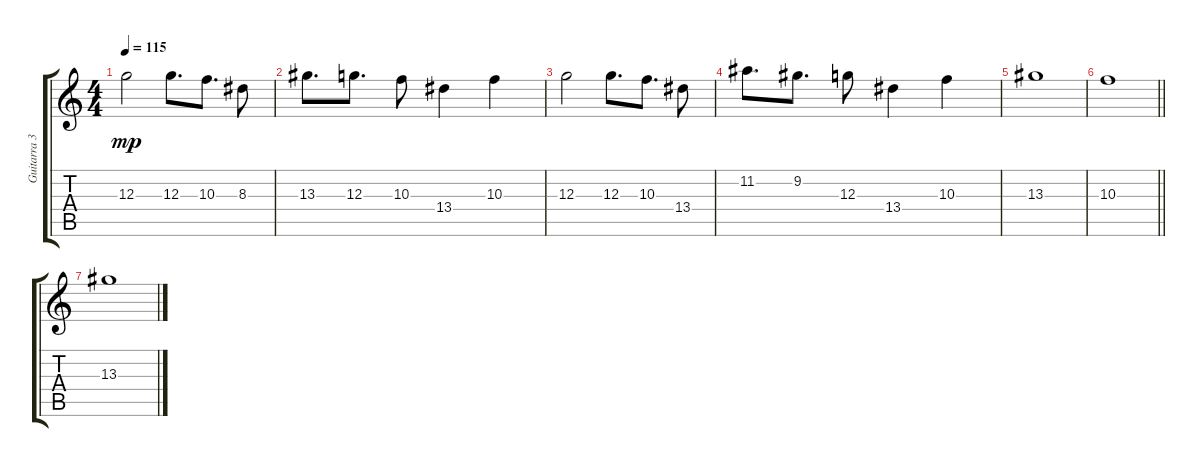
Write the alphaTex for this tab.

\track ("Guitarra 3" "Guitarra 3") {instrument distortionguitar}
\staff {score tabs}
\tuning (E4 B3 G3 D3 A2 E2) {hide}
\ts (4 4)
\tempo 115
\clef g2
\ks c
12.3.2{dy mp} 12.3.8{d} 10.3.8{d} 8.3.8 |
13.3.8{d} 12.3.8{d} 10.3.8 13.4.4 10.3.4 |
12.3.2 12.3.8{d} 10.3.8{d} 13.4.8 |
11.2.8{d} 9.2.8{d} 12.3.8 13.4.4 10.3.4 |
13.3.1 |
\barLineRight lightlight
10.3.1 |
13.3.1
